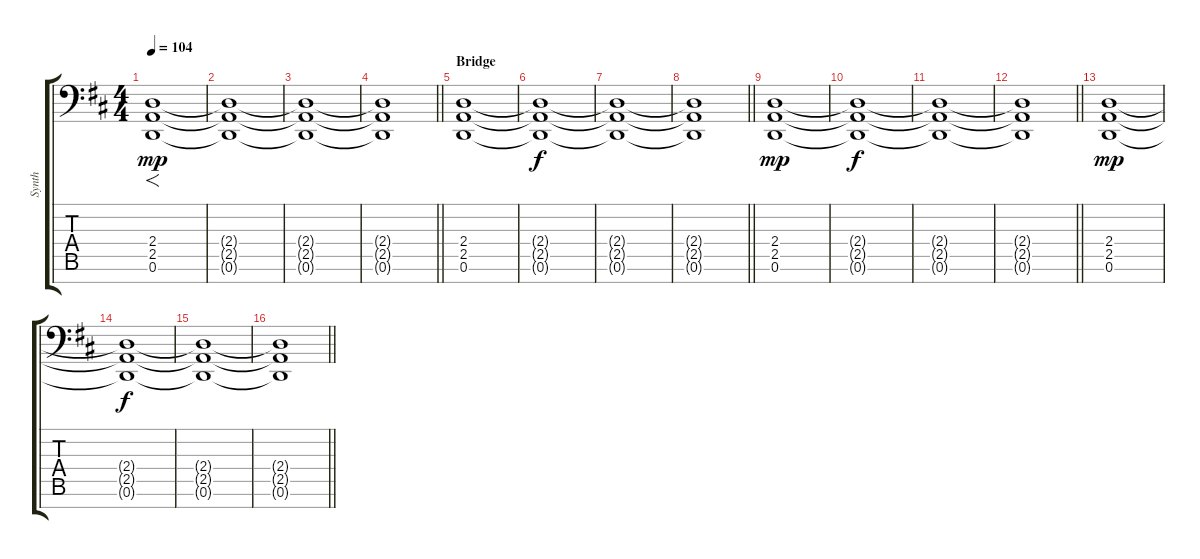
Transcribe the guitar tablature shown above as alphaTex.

\track ("Synth" "Synth") {instrument synthstrings1}
\staff {score tabs}
\tuning (D4 A3 F3 C3 G2 D2 A1) {hide}
\ts (4 4)
\tempo 104
\clef f4
\ks d
(2.4 2.5 0.6).1{f dy mp} |
(2.4{t} 2.5{t} 0.6{t}).1 |
(2.4{t} 2.5{t} 0.6{t}).1 |
\barLineRight lightlight
(2.4{t} 2.5{t} 0.6{t}).1 |
\section ("" "Bridge")
(2.4 2.5 0.6).1 |
(2.4{t} 2.5{t} 0.6{t}).1{dy f} |
(2.4{t} 2.5{t} 0.6{t}).1 |
\barLineRight lightlight
(2.4{t} 2.5{t} 0.6{t}).1 |
(2.4 2.5 0.6).1{dy mp} |
(2.4{t} 2.5{t} 0.6{t}).1{dy f} |
(2.4{t} 2.5{t} 0.6{t}).1 |
\barLineRight lightlight
(2.4{t} 2.5{t} 0.6{t}).1 |
(2.4 2.5 0.6).1{dy mp} |
(2.4{t} 2.5{t} 0.6{t}).1{dy f} |
(2.4{t} 2.5{t} 0.6{t}).1 |
\barLineRight lightlight
(2.4{t} 2.5{t} 0.6{t}).1
